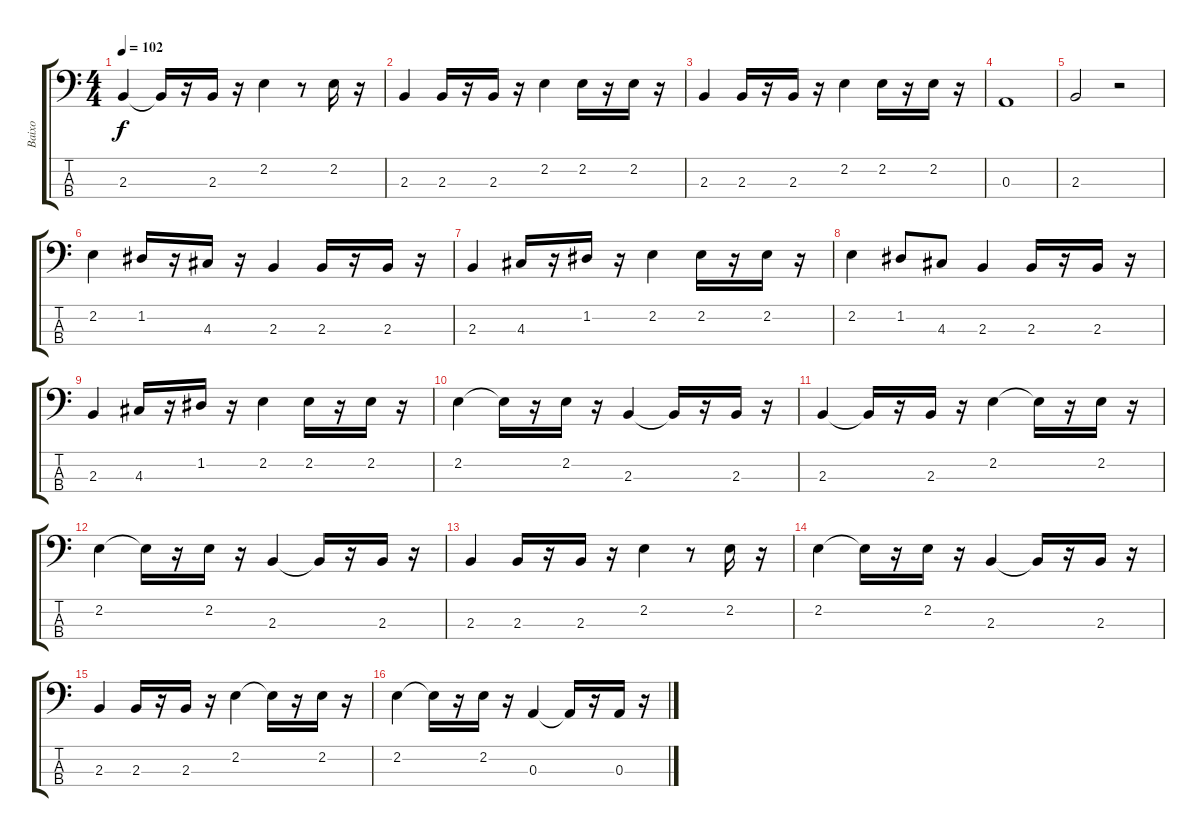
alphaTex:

\track ("Baixo" "Baixo") {instrument electricbassfinger}
\staff {score tabs}
\tuning (G2 D2 A1 E1) {hide}
\ts (4 4)
\tempo 102
\clef f4
\ks c
2.3.4{dy f} 2.3{t}.16 r.16 2.3.16 r.16 2.2.4 r.8 2.2.16 r.16 |
2.3.4 2.3.16 r.16 2.3.16 r.16 2.2.4 2.2.16 r.16 2.2.16 r.16 |
2.3.4 2.3.16 r.16 2.3.16 r.16 2.2.4 2.2.16 r.16 2.2.16 r.16 |
0.3.1 |
2.3.2 r.2 |
2.2.4 1.2.16 r.16 4.3.16 r.16 2.3.4 2.3.16 r.16 2.3.16 r.16 |
2.3.4 4.3.16 r.16 1.2.16 r.16 2.2.4 2.2.16 r.16 2.2.16 r.16 |
2.2.4 1.2.8 4.3.8 2.3.4 2.3.16 r.16 2.3.16 r.16 |
2.3.4 4.3.16 r.16 1.2.16 r.16 2.2.4 2.2.16 r.16 2.2.16 r.16 |
2.2.4 2.2{t}.16 r.16 2.2.16 r.16 2.3.4 2.3{t}.16 r.16 2.3.16 r.16 |
2.3.4 2.3{t}.16 r.16 2.3.16 r.16 2.2.4 2.2{t}.16 r.16 2.2.16 r.16 |
2.2.4 2.2{t}.16 r.16 2.2.16 r.16 2.3.4 2.3{t}.16 r.16 2.3.16 r.16 |
2.3.4 2.3.16 r.16 2.3.16 r.16 2.2.4 r.8 2.2.16 r.16 |
2.2.4 2.2{t}.16 r.16 2.2.16 r.16 2.3.4 2.3{t}.16 r.16 2.3.16 r.16 |
2.3.4 2.3.16 r.16 2.3.16 r.16 2.2.4 2.2{t}.16 r.16 2.2.16 r.16 |
2.2.4 2.2{t}.16 r.16 2.2.16 r.16 0.3.4 0.3{t}.16 r.16 0.3.16 r.16
